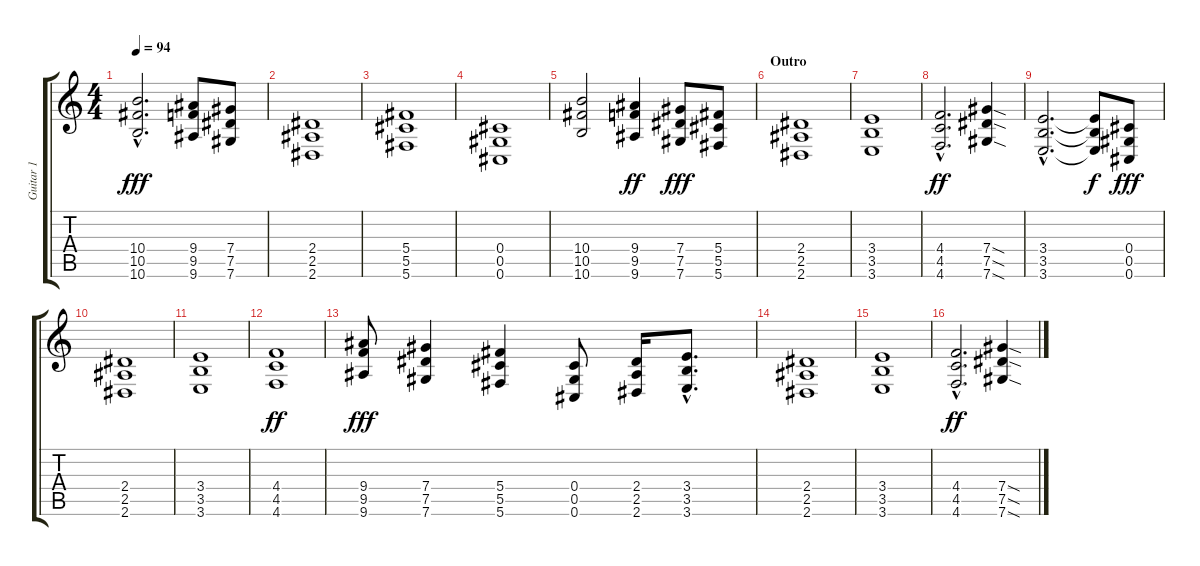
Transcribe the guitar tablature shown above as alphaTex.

\track ("Guitar 1" "Guitar 1") {instrument distortionguitar}
\staff {score tabs}
\tuning (Eb4 Bb3 Gb3 Db3 Ab2 Db2) {hide}
\ts (4 4)
\tempo 94
\clef g2
\ks c
(10.4{hac} 10.5{hac} 10.6{hac}).2{d dy fff} (9.4 9.5 9.6).8 (7.4 7.5 7.6).8 |
(2.4 2.5 2.6).1 |
(5.4 5.5 5.6).1 |
(0.4 0.5 0.6).1 |
(10.4 10.5 10.6).2 (9.4 9.5 9.6).4{dy ff} (7.4 7.5 7.6).8{dy fff} (5.4 5.5 5.6).8 |
\section ("" "Outro")
(2.4 2.5 2.6).1 |
(3.4 3.5 3.6).1 |
(4.4{hac} 4.5{hac} 4.6{hac}).2{d dy ff} (7.4{sod} 7.5{sod} 7.6{sod}).4 |
(3.4{hac} 3.5{hac} 3.6{hac}).2{d instrument distortionguitar} (3.4{t} 3.5{t} 3.6{t}).8{dy f} (0.4 0.5 0.6).8{dy fff} |
(2.4 2.5 2.6).1 |
(3.4 3.5 3.6).1 |
(4.4 4.5 4.6).1{dy ff} |
(9.4 9.5 9.6).8{dy fff} (7.4 7.5 7.6).4 (5.4 5.5 5.6).4 (0.4 0.5 0.6).8 (2.4 2.5 2.6).16 (3.4{hac} 3.5{hac} 3.6{hac}).8{d} |
(2.4 2.5 2.6).1 |
(3.4 3.5 3.6).1 |
(4.4{hac} 4.5{hac} 4.6{hac}).2{d dy ff} (7.4{sod} 7.5{sod} 7.6{sod}).4
